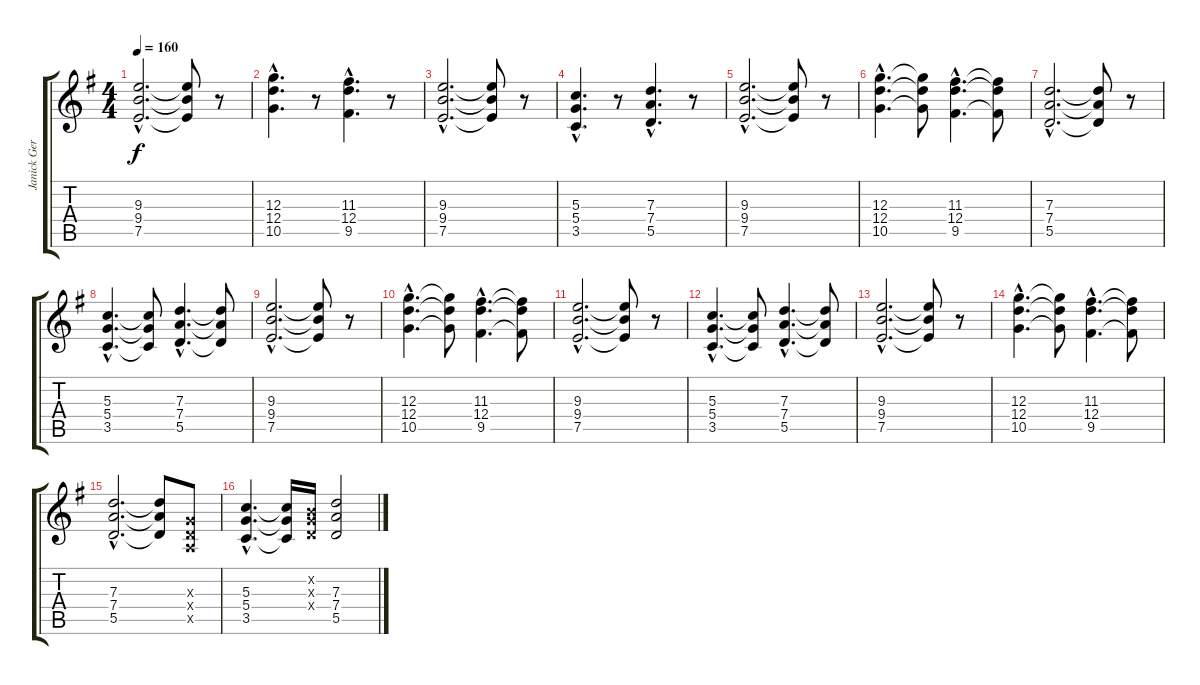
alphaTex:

\track ("Janick Gers" "Janick Ger") {instrument overdrivenguitar}
\staff {score tabs}
\tuning (E4 B3 G3 D3 A2 E2) {hide}
\ts (4 4)
\tempo 160
\clef g2
\ks g
(9.3{hac} 9.4{hac} 7.5{hac}).2{d dy f} (9.3{t} 9.4{t} 7.5{t}).8 r.8 |
(12.3{hac} 12.4{hac} 10.5{hac}).4{d} r.8 (11.3{hac} 12.4{hac} 9.5{hac}).4{d} r.8 |
(9.3{hac} 9.4{hac} 7.5{hac}).2{d} (9.3{t} 9.4{t} 7.5{t}).8 r.8 |
(5.3{hac} 5.4{hac} 3.5{hac}).4{d} r.8 (7.3{hac} 7.4{hac} 5.5{hac}).4{d} r.8 |
(9.3{hac} 9.4{hac} 7.5{hac}).2{d} (9.3{t} 9.4{t} 7.5{t}).8 r.8 |
(12.3{hac} 12.4{hac} 10.5{hac}).4{d} (12.3{t} 12.4{t} 10.5{t}).8 (11.3{hac} 12.4{hac} 9.5{hac}).4{d} (11.3{t} 12.4{t} 9.5{t}).8 |
(7.3{hac} 7.4{hac} 5.5{hac}).2{d} (7.3{t} 7.4{t} 5.5{t}).8 r.8 |
(5.3{hac} 5.4{hac} 3.5{hac}).4{d} (5.3{t} 5.4{t} 3.5{t}).8 (7.3{hac} 7.4{hac} 5.5{hac}).4{d} (7.3{t} 7.4{t} 5.5{t}).8 |
(9.3{hac} 9.4{hac} 7.5{hac}).2{d} (9.3{t} 9.4{t} 7.5{t}).8 r.8 |
(12.3{hac} 12.4{hac} 10.5{hac}).4{d} (12.3{t} 12.4{t} 10.5{t}).8 (11.3{hac} 12.4{hac} 9.5{hac}).4{d} (11.3{t} 12.4{t} 9.5{t}).8 |
(9.3{hac} 9.4{hac} 7.5{hac}).2{d} (9.3{t} 9.4{t} 7.5{t}).8 r.8 |
(5.3{hac} 5.4{hac} 3.5{hac}).4{d} (5.3{t} 5.4{t} 3.5{t}).8 (7.3{hac} 7.4{hac} 5.5{hac}).4{d} (7.3{t} 7.4{t} 5.5{t}).8 |
(9.3{hac} 9.4{hac} 7.5{hac}).2{d} (9.3{t} 9.4{t} 7.5{t}).8 r.8 |
(12.3{hac} 12.4{hac} 10.5{hac}).4{d} (12.3{t} 12.4{t} 10.5{t}).8 (11.3{hac} 12.4{hac} 9.5{hac}).4{d} (11.3{t} 12.4{t} 9.5{t}).8 |
(7.3{hac} 7.4{hac} 5.5{hac}).2{d} (7.3{t} 7.4{t} 5.5{t}).8 (0.3{x} 0.4{x} 0.5{x}).8 |
(5.3{hac} 5.4{hac} 3.5{hac}).4{d} (5.3{t} 5.4{t} 3.5{t}).16 (0.2{x} 0.3{x} 0.4{x}).16 (7.3 7.4 5.5).2
